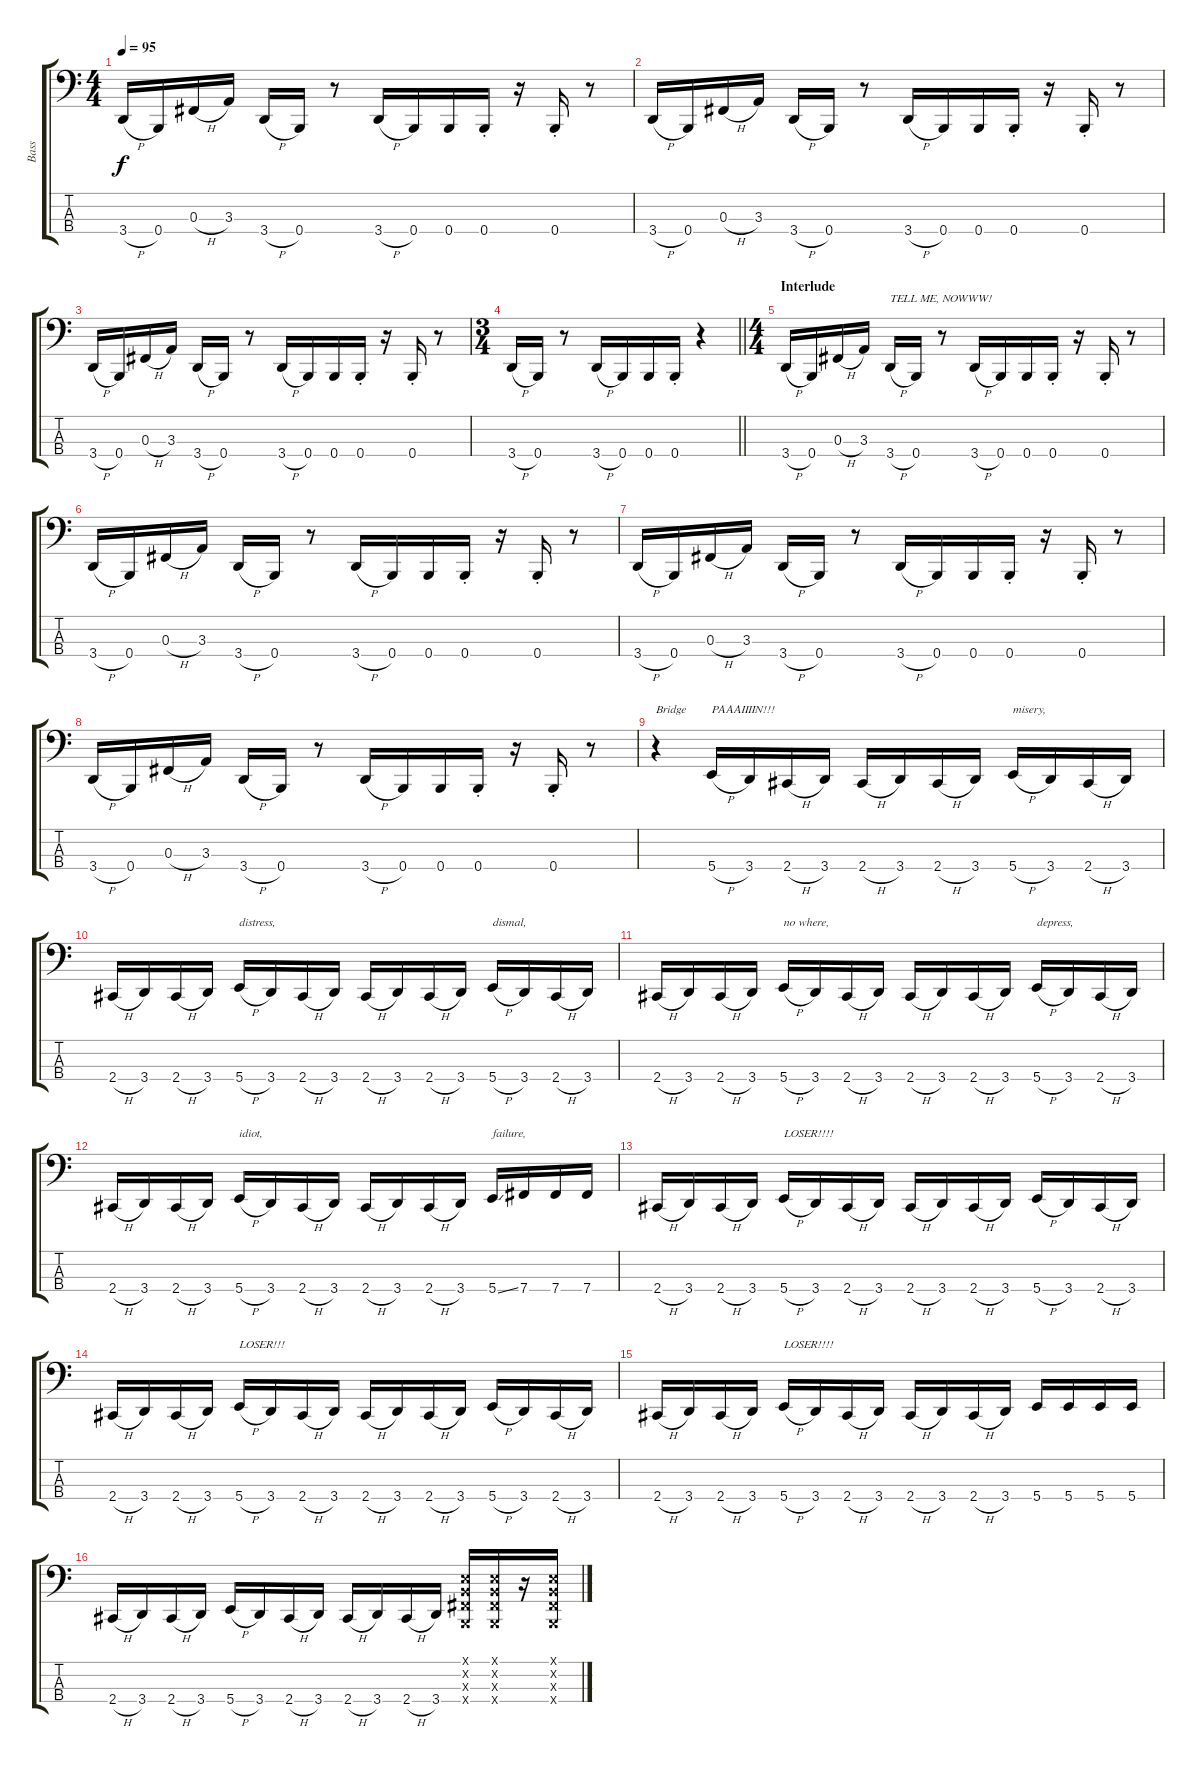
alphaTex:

\track ("Bass" "Bass") {instrument electricbassfinger}
\staff {score tabs}
\tuning (E2 B1 Gb1 B0) {hide}
\ts (4 4)
\tempo 95
\clef f4
\ks c
3.4{h}.16{dy f} 0.4.16 0.3{h}.16 3.3.16 3.4{h}.16 0.4.16 r.8 3.4{h}.16 0.4.16 0.4.16 0.4{st}.16 r.16 0.4{st}.16 r.8 |
3.4{h}.16 0.4.16 0.3{h}.16 3.3.16 3.4{h}.16 0.4.16 r.8 3.4{h}.16 0.4.16 0.4.16 0.4{st}.16 r.16 0.4{st}.16 r.8 |
3.4{h}.16 0.4.16 0.3{h}.16 3.3.16 3.4{h}.16 0.4.16 r.8 3.4{h}.16 0.4.16 0.4.16 0.4{st}.16 r.16 0.4{st}.16 r.8 |
\ts (3 4)
\barLineRight lightlight
3.4{h}.16 0.4.16 r.8 3.4{h}.16 0.4.16 0.4.16 0.4{st}.16 r.4 |
\ts (4 4)
\section ("" "Interlude")
3.4{h}.16 0.4.16 0.3{h}.16 3.3.16 3.4{h}.16{txt "TELL ME, NOWWW!"} 0.4.16 r.8 3.4{h}.16 0.4.16 0.4.16 0.4{st}.16 r.16 0.4{st}.16 r.8 |
3.4{h}.16 0.4.16 0.3{h}.16 3.3.16 3.4{h}.16 0.4.16 r.8 3.4{h}.16 0.4.16 0.4.16 0.4{st}.16 r.16 0.4{st}.16 r.8 |
3.4{h}.16 0.4.16 0.3{h}.16 3.3.16 3.4{h}.16 0.4.16 r.8 3.4{h}.16 0.4.16 0.4.16 0.4{st}.16 r.16 0.4{st}.16 r.8 |
3.4{h}.16 0.4.16 0.3{h}.16 3.3.16 3.4{h}.16 0.4.16 r.8 3.4{h}.16 0.4.16 0.4.16 0.4{st}.16 r.16 0.4{st}.16 r.8 |
r.4{txt "Bridge"} 5.4{h}.16{txt "PAAAIIIIN!!!"} 3.4.16 2.4{h}.16 3.4.16 2.4{h}.16 3.4.16 2.4{h}.16 3.4.16 5.4{h}.16{txt "misery,"} 3.4.16 2.4{h}.16 3.4.16 |
2.4{h}.16 3.4.16 2.4{h}.16 3.4.16 5.4{h}.16{txt "distress,"} 3.4.16 2.4{h}.16 3.4.16 2.4{h}.16 3.4.16 2.4{h}.16 3.4.16 5.4{h}.16{txt "dismal,"} 3.4.16 2.4{h}.16 3.4.16 |
2.4{h}.16 3.4.16 2.4{h}.16 3.4.16 5.4{h}.16{txt "no where,"} 3.4.16 2.4{h}.16 3.4.16 2.4{h}.16 3.4.16 2.4{h}.16 3.4.16 5.4{h}.16{txt "depress,"} 3.4.16 2.4{h}.16 3.4.16 |
2.4{h}.16 3.4.16 2.4{h}.16 3.4.16 5.4{h}.16{txt "idiot,"} 3.4.16 2.4{h}.16 3.4.16 2.4{h}.16 3.4.16 2.4{h}.16 3.4.16 5.4{ss}.16{txt "failure,"} 7.4.16 7.4.16 7.4.16 |
2.4{h}.16 3.4.16 2.4{h}.16 3.4.16 5.4{h}.16{txt "LOSER!!!!"} 3.4.16 2.4{h}.16 3.4.16 2.4{h}.16 3.4.16 2.4{h}.16 3.4.16 5.4{h}.16 3.4.16 2.4{h}.16 3.4.16 |
2.4{h}.16 3.4.16 2.4{h}.16 3.4.16 5.4{h}.16{txt "LOSER!!!"} 3.4.16 2.4{h}.16 3.4.16 2.4{h}.16 3.4.16 2.4{h}.16 3.4.16 5.4{h}.16 3.4.16 2.4{h}.16 3.4.16 |
2.4{h}.16 3.4.16 2.4{h}.16 3.4.16 5.4{h}.16{txt "LOSER!!!!"} 3.4.16 2.4{h}.16 3.4.16 2.4{h}.16 3.4.16 2.4{h}.16 3.4.16 5.4.16 5.4.16 5.4.16 5.4.16 |
2.4{h}.16 3.4.16 2.4{h}.16 3.4.16 5.4{h}.16 3.4.16 2.4{h}.16 3.4.16 2.4{h}.16 3.4.16 2.4{h}.16 3.4.16 (0.1{x} 0.2{x} 0.3{x} 0.4{x}).16 (0.1{x} 0.2{x} 0.3{x} 0.4{x}).16 r.16 (0.1{x} 0.2{x} 0.3{x} 0.4{x}).16
